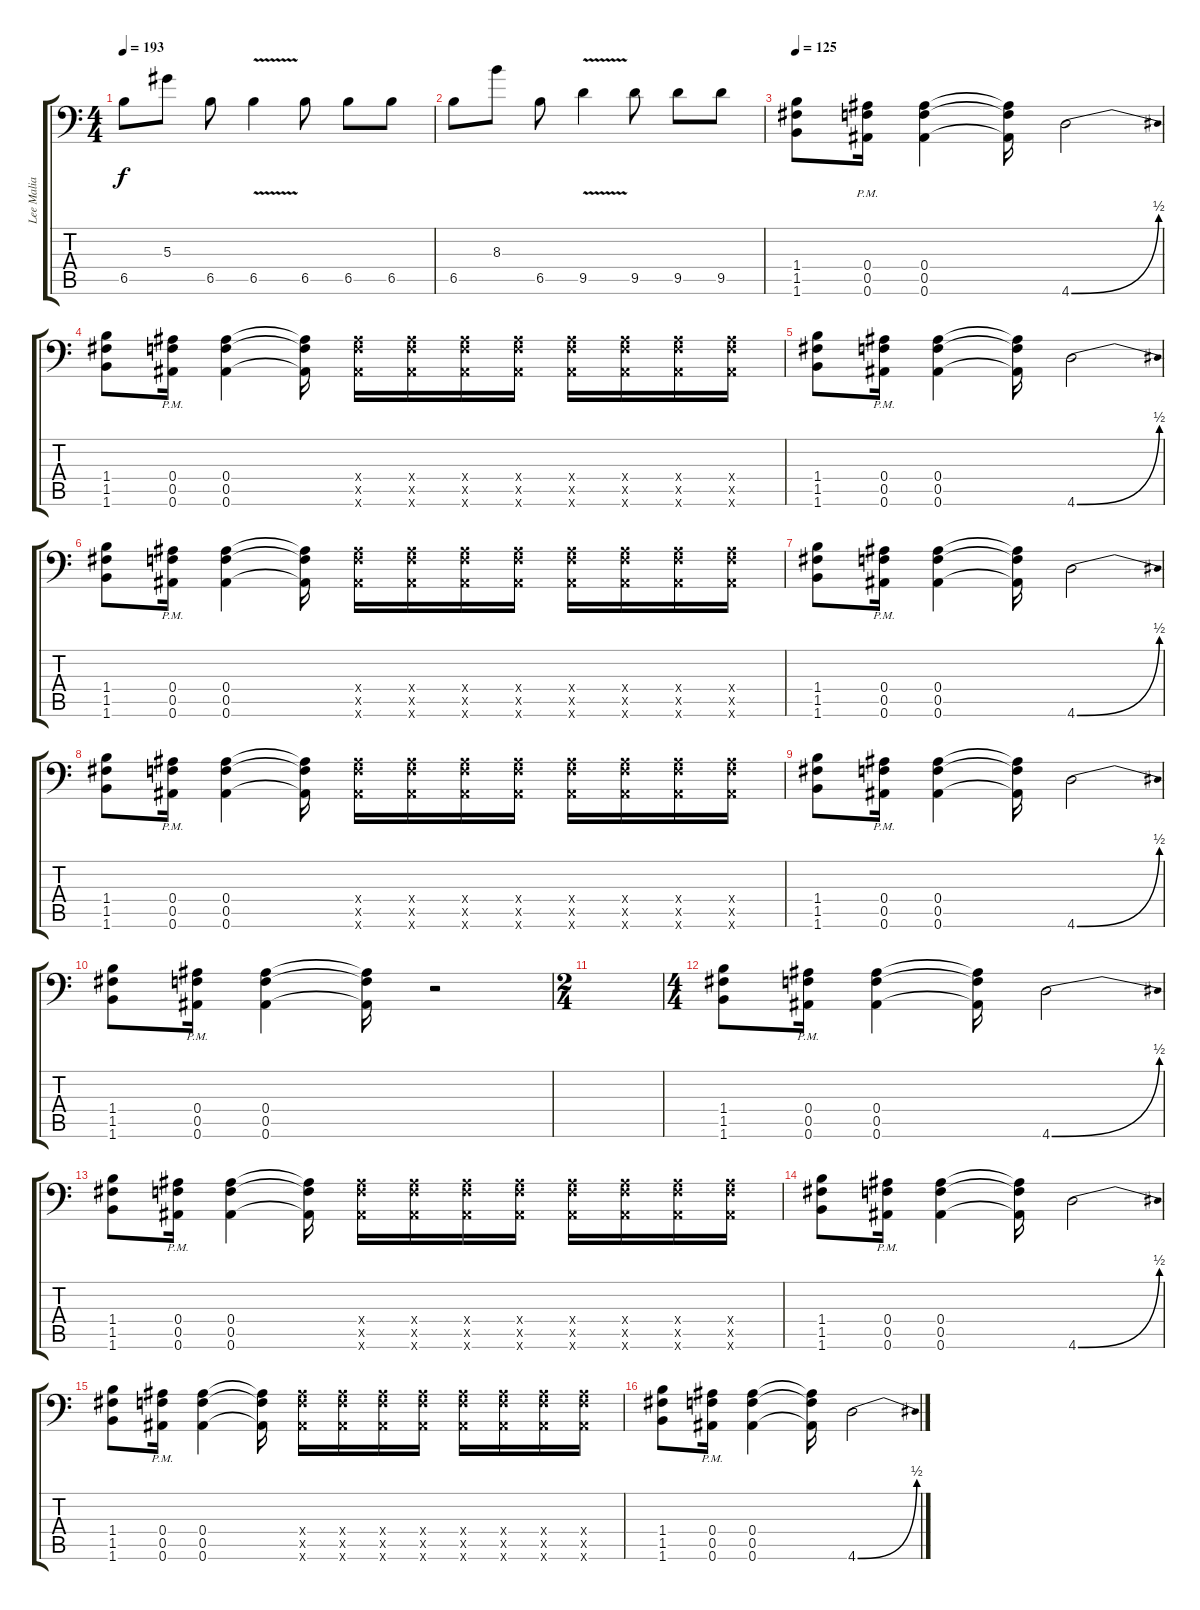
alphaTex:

\track ("Lee Malia" "Lee Malia") {instrument distortionguitar}
\staff {score tabs}
\tuning (C4 G3 Eb3 Bb2 F2 Bb1) {hide}
\ts (4 4)
\tempo 193
\clef f4
\ks c
6.5.8{dy f} 5.3.8 6.5.8 6.5{v}.4 6.5.8 6.5.8 6.5.8 |
6.5.8 8.3.8 6.5.8 9.5{v}.4 9.5.8 9.5.8 9.5.8 |
\tempo 125
(1.4 1.5 1.6).8{volume 16 instrument overdrivenguitar} (0.4{pm} 0.5{pm} 0.6{pm}).16 (0.4 0.5 0.6).4 (0.4{t} 0.5{t} 0.6{t}).16 4.6{be (bend 0 0 60 2)}.2 |
(1.4 1.5 1.6).8 (0.4{pm} 0.5{pm} 0.6{pm}).16 (0.4 0.5 0.6).4 (0.4{t} 0.5{t} 0.6{t}).16 (0.4{x} 0.5{x} 0.6{x}).16 (0.4{x} 0.5{x} 0.6{x}).16 (0.4{x} 0.5{x} 0.6{x}).16 (0.4{x} 0.5{x} 0.6{x}).16 (0.4{x} 0.5{x} 0.6{x}).16 (0.4{x} 0.5{x} 0.6{x}).16 (0.4{x} 0.5{x} 0.6{x}).16 (0.4{x} 0.5{x} 0.6{x}).16 |
(1.4 1.5 1.6).8 (0.4{pm} 0.5{pm} 0.6{pm}).16 (0.4 0.5 0.6).4 (0.4{t} 0.5{t} 0.6{t}).16 4.6{be (bend 0 0 60 2)}.2 |
(1.4 1.5 1.6).8 (0.4{pm} 0.5{pm} 0.6{pm}).16 (0.4 0.5 0.6).4 (0.4{t} 0.5{t} 0.6{t}).16 (0.4{x} 0.5{x} 0.6{x}).16 (0.4{x} 0.5{x} 0.6{x}).16 (0.4{x} 0.5{x} 0.6{x}).16 (0.4{x} 0.5{x} 0.6{x}).16 (0.4{x} 0.5{x} 0.6{x}).16 (0.4{x} 0.5{x} 0.6{x}).16 (0.4{x} 0.5{x} 0.6{x}).16 (0.4{x} 0.5{x} 0.6{x}).16 |
(1.4 1.5 1.6).8 (0.4{pm} 0.5{pm} 0.6{pm}).16 (0.4 0.5 0.6).4 (0.4{t} 0.5{t} 0.6{t}).16 4.6{be (bend 0 0 60 2)}.2 |
(1.4 1.5 1.6).8 (0.4{pm} 0.5{pm} 0.6{pm}).16 (0.4 0.5 0.6).4 (0.4{t} 0.5{t} 0.6{t}).16 (0.4{x} 0.5{x} 0.6{x}).16 (0.4{x} 0.5{x} 0.6{x}).16 (0.4{x} 0.5{x} 0.6{x}).16 (0.4{x} 0.5{x} 0.6{x}).16 (0.4{x} 0.5{x} 0.6{x}).16 (0.4{x} 0.5{x} 0.6{x}).16 (0.4{x} 0.5{x} 0.6{x}).16 (0.4{x} 0.5{x} 0.6{x}).16 |
(1.4 1.5 1.6).8 (0.4{pm} 0.5{pm} 0.6{pm}).16 (0.4 0.5 0.6).4 (0.4{t} 0.5{t} 0.6{t}).16 4.6{be (bend 0 0 60 2)}.2 |
(1.4 1.5 1.6).8 (0.4{pm} 0.5{pm} 0.6{pm}).16 (0.4 0.5 0.6).4 (0.4{t} 0.5{t} 0.6{t}).16 r.2 |
\ts (2 4)
|
\ts (4 4)
(1.4 1.5 1.6).8{volume 16 instrument distortionguitar} (0.4{pm} 0.5{pm} 0.6{pm}).16 (0.4 0.5 0.6).4 (0.4{t} 0.5{t} 0.6{t}).16 4.6{be (bend 0 0 60 2)}.2 |
(1.4 1.5 1.6).8 (0.4{pm} 0.5{pm} 0.6{pm}).16 (0.4 0.5 0.6).4 (0.4{t} 0.5{t} 0.6{t}).16 (0.4{x} 0.5{x} 0.6{x}).16 (0.4{x} 0.5{x} 0.6{x}).16 (0.4{x} 0.5{x} 0.6{x}).16 (0.4{x} 0.5{x} 0.6{x}).16 (0.4{x} 0.5{x} 0.6{x}).16 (0.4{x} 0.5{x} 0.6{x}).16 (0.4{x} 0.5{x} 0.6{x}).16 (0.4{x} 0.5{x} 0.6{x}).16 |
(1.4 1.5 1.6).8 (0.4{pm} 0.5{pm} 0.6{pm}).16 (0.4 0.5 0.6).4 (0.4{t} 0.5{t} 0.6{t}).16 4.6{be (bend 0 0 60 2)}.2 |
(1.4 1.5 1.6).8 (0.4{pm} 0.5{pm} 0.6{pm}).16 (0.4 0.5 0.6).4 (0.4{t} 0.5{t} 0.6{t}).16 (0.4{x} 0.5{x} 0.6{x}).16 (0.4{x} 0.5{x} 0.6{x}).16 (0.4{x} 0.5{x} 0.6{x}).16 (0.4{x} 0.5{x} 0.6{x}).16 (0.4{x} 0.5{x} 0.6{x}).16 (0.4{x} 0.5{x} 0.6{x}).16 (0.4{x} 0.5{x} 0.6{x}).16 (0.4{x} 0.5{x} 0.6{x}).16 |
(1.4 1.5 1.6).8 (0.4{pm} 0.5{pm} 0.6{pm}).16 (0.4 0.5 0.6).4 (0.4{t} 0.5{t} 0.6{t}).16 4.6{be (bend 0 0 60 2)}.2
